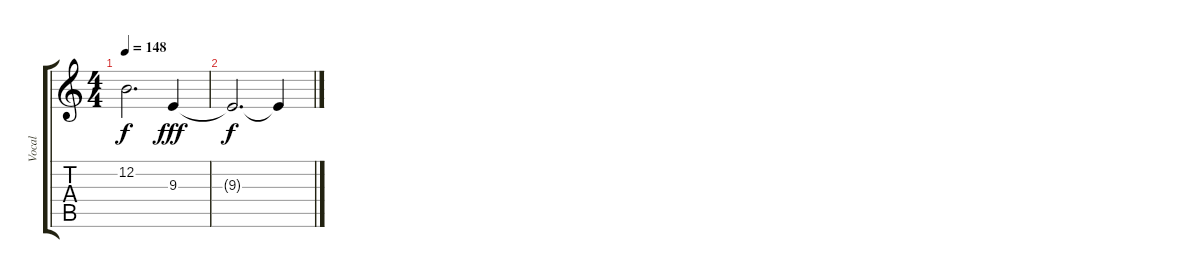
\track ("Vocal" "Vocal") {instrument violin}
\staff {score tabs}
\tuning (E4 B3 G3 D3 A2 E2) {hide}
\ts (4 4)
\tempo 148
\clef g2
\ks c
12.2{t}.2{d dy f} 9.3.4{dy fff} |
9.3{t}.2{d dy f} 9.3{t}.4
